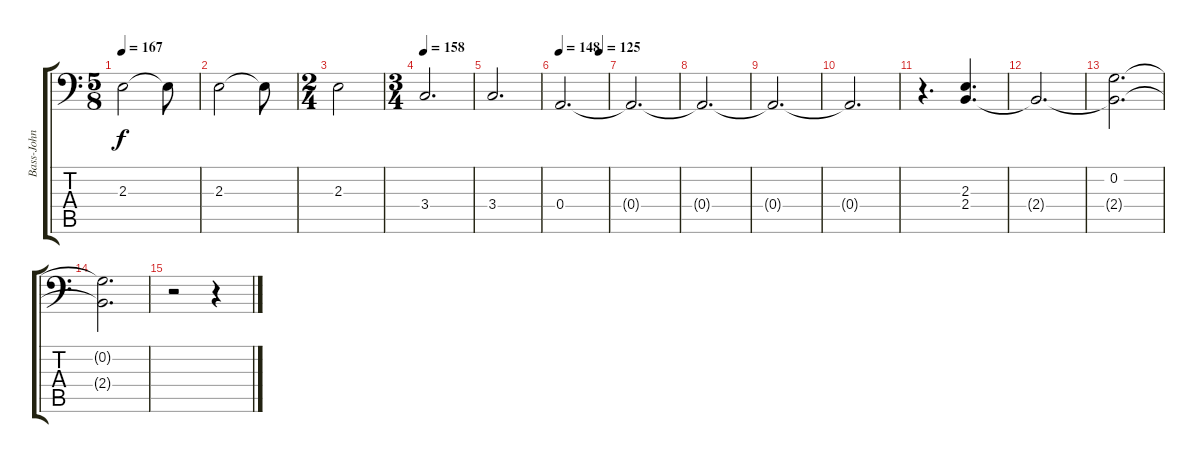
\track ("Bass-John Myung" "Bass-John ") {instrument electricbassfinger}
\staff {score tabs}
\tuning (C3 G2 D2 A1 E1 B0) {hide}
\ts (5 8)
\tempo 167
\clef f4
\ks c
2.3.2{dy f} 2.3{t}.8 |
2.3.2 2.3{t}.8 |
\ts (2 4)
2.3.2 |
\ts (3 4)
\tempo 158
3.4.2{d} |
3.4.2{d} |
\tempo 148
\tempo (125 0.8333333333333334)
0.4.2{d} |
0.4{t}.2{d} |
0.4{t}.2{d} |
0.4{t}.2{d} |
0.4{t}.2{d} |
r.4{d} (2.3 2.4).4{d} |
2.4{t}.2{d} |
(0.2 2.4{t}).2{d} |
(0.2{t} 2.4{t}).2{d} |
r.2 r.4
